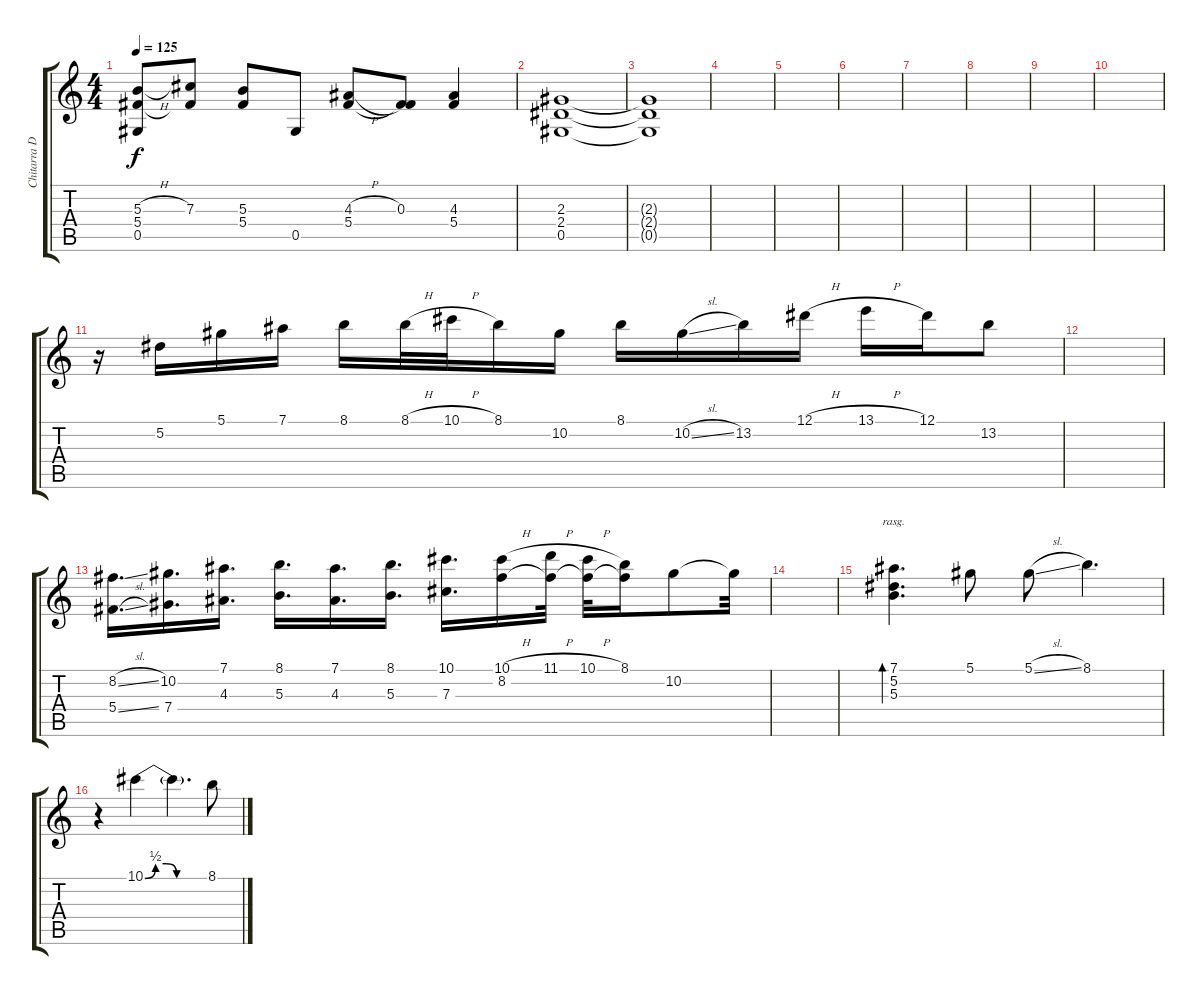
\track ("Chitarra Distorta " "Chitarra D") {instrument electricguitarclean}
\staff {score tabs}
\tuning (Eb4 Bb3 Gb3 Db3 Ab2 Eb2) {hide}
\ts (4 4)
\tempo 125
\clef g2
\ks c
(5.3{h} 5.4 0.5).8{dy f} (7.3 5.4{t}).8 (5.3 5.4).8 0.5.8 (4.3{h} 5.4).8 (0.3 5.4{t}).8 (4.3 5.4).4 |
(2.3 2.4 0.5).1 |
(2.3{t} 2.4{t} 0.5{t}).1 |
|
|
|
|
|
|
|
r.16{instrument electricguitarclean} 5.2.16 5.1.16 7.1.16 8.1.16 8.1{h}.32 10.1{h}.32 8.1.16 10.2.16 8.1.16 10.2{sl}.16 13.2.16 12.1{h}.16 13.1{h}.16 12.1.16 13.2.8 |
|
(8.2{sl} 5.4{sl}).16{d} (10.2 7.4).16{d} (7.1 4.3).16{d} (8.1 5.3).16{d} (7.1 4.3).16{d} (8.1 5.3).16{d} (10.1 7.3).16{d} (10.1{h} 8.2).16 (11.1{h} 8.2{t}).32 (10.1{h} 8.2{t}).32 (8.1 8.2{t}).16 10.2.8 10.2{t}.32 |
|
(7.1 5.2 5.3).4{d bd 480 rasg ii} 5.1.8 5.1{sl}.8 8.1.4{d} |
r.4 10.1{be (custom 0 0 10 2 20 2 30 0 60 0)}.4 10.1{t}.4{d} 8.1.8
